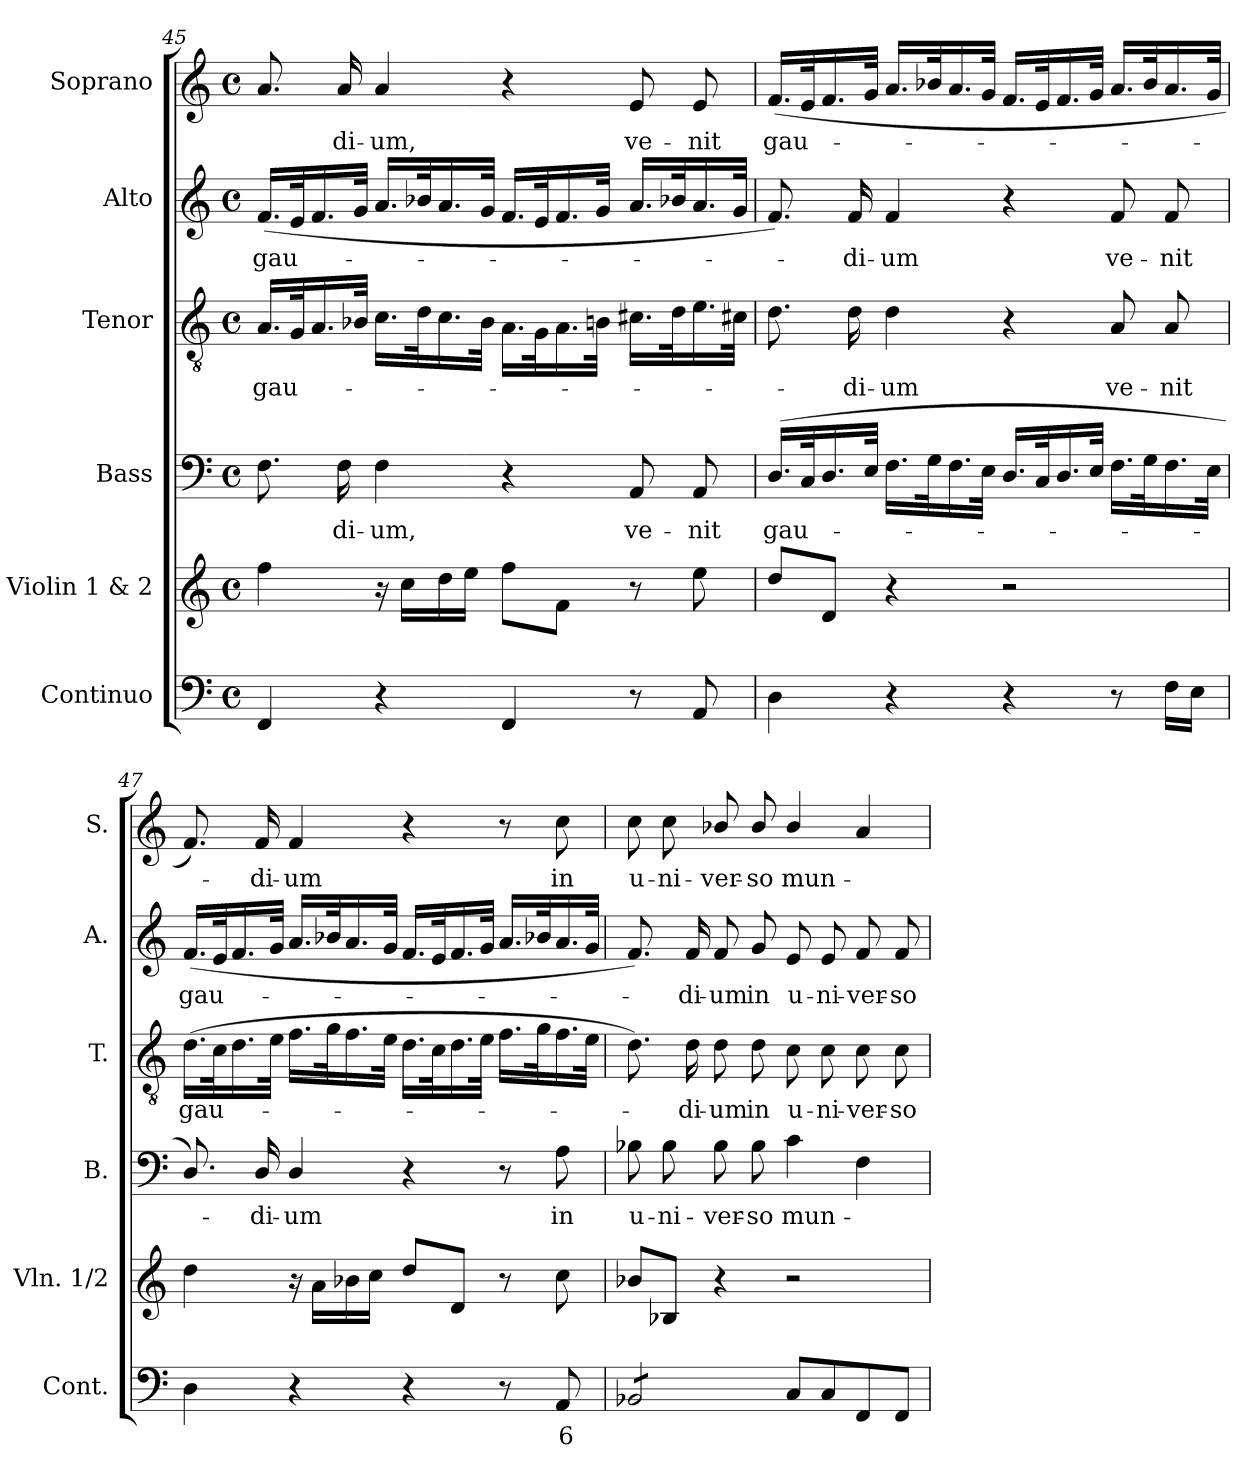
**kern	**text	**kern	**kern	**text	**kern	**text	**kern	**text	**kern	**text
*part6	*part6	*part5	*part4	*part4	*part3	*part3	*part2	*part2	*part1	*part1
*staff6	*staff6	*staff5	*staff4	*staff4	*staff3	*staff3	*staff2	*staff2	*staff1	*staff1
*I"Continuo	*	*I"Violin 1 & 2	*I"Bass	*	*I"Tenor	*	*I"Alto	*	*I"Soprano	*
*I'Cont.	*	*I'Vln. 1/2	*I'B.	*	*I'T.	*	*I'A.	*	*I'S.	*
!!LO:LB:g=z
*clefF4	*	*clefG2	*clefF4	*	*clefGv2	*	*clefG2	*	*clefG2	*
*	*	*	*	*	*ITrd7c12	*	*	*	*	*
*k[]	*	*k[]	*k[]	*	*k[]	*	*k[]	*	*k[]	*
*C:	*	*C:	*C:	*	*C:	*	*C:	*	*C:	*
*M4/4	*	*M4/4	*M4/4	*	*M4/4	*	*M4/4	*	*M4/4	*
*met(c)	*	*met(c)	*met(c)	*	*met(c)	*	*met(c)	*	*met(c)	*
=45	=45	=45	=45	=45	=45	=45	=45	=45	=45	=45
!	!	!	!	!	!	!LO:LY:b:color=#000000	!	!	!	!
!	!	!	!	!	!	!	!	!LO:LY:b:color=#000000	!	!
4FFi/	.	4ffi\	8.Fi\	.	16.AAi/LL	gau-	(16.fi/LL	gau-	8.ai/	.
.	.	.	.	.	32GGi/k	.	32ei/k	.	.	.
.	.	.	.	.	16.AAi/	.	16.fi/	.	.	.
!	!	!	!	!LO:LY:b:color=#000000	!	!	!	!	!	!
!	!	!	!	!	!	!	!	!	!	!LO:LY:b:color=#000000
.	.	.	16Fi\	-di-	.	.	.	.	16ai/	-di-
.	.	.	.	.	32BB-i/JJk	.	32gi/JJk	.	.	.
!	!	!	!	!LO:LY:b:color=#000000	!	!	!	!	!	!
!	!	!	!	!	!	!	!	!	!	!LO:LY:b:color=#000000
4r	.	16r	4Fi\	-um,	16.Ci\LL	.	16.ai/LL	.	4ai/	-um,
.	.	16cci\LL	.	.	.	.	.	.	.	.
.	.	.	.	.	32Di\k	.	32b-Xi/k	.	.	.
.	.	16ddi\	.	.	16.Ci\	.	16.ai/	.	.	.
.	.	16eei\JJ	.	.	.	.	.	.	.	.
.	.	.	.	.	32BB-i\JJk	.	32gi/JJk	.	.	.
4FFi/	.	8ffi\L	4r	.	16.AAi\LL	.	16.fi/LL	.	4r	.
.	.	.	.	.	32GGi\k	.	32ei/k	.	.	.
.	.	8fi\J	.	.	16.AAi\	.	16.fi/	.	.	.
.	.	.	.	.	32BBi\JJk	.	32gi/JJk	.	.	.
!	!	!	!	!LO:LY:b:color=#000000	!	!	!	!	!	!
!	!	!	!	!	!	!	!	!	!	!LO:LY:b:color=#000000
8r	.	8r	8AAi/	ve-	16.C#Xi\LL	.	16.ai/LL	.	8ei/	ve-
.	.	.	.	.	32Di\k	.	32b-Xi/k	.	.	.
!	!	!	!	!LO:LY:b:color=#000000	!	!	!	!	!	!
!	!	!	!	!	!	!	!	!	!	!LO:LY:b:color=#000000
8AAi/	.	8eei\	8AAi/	-nit	16.Ei\	.	16.ai/	.	8ei/	-nit
.	.	.	.	.	32C#Xi\JJk	.	32gi/JJk	.	.	.
=46	=46	=46	=46	=46	=46	=46	=46	=46	=46	=46
!	!	!	!	!LO:LY:b:color=#000000	!	!	!	!	!	!
!	!	!	!	!	!	!	!	!	!	!LO:LY:b:color=#000000
4Di\	.	8ddi/L	(16.Di/LL	gau-	8.Di\	.	8.fi/)	.	(16.fi/LL	gau-
.	.	.	32Ci/k	.	.	.	.	.	32ei/k	.
.	.	8di/J	16.Di/	.	.	.	.	.	16.fi/	.
!	!	!	!	!	!	!LO:LY:b:color=#000000	!	!	!	!
!	!	!	!	!	!	!	!	!LO:LY:b:color=#000000	!	!
.	.	.	.	.	16Di\	-di-	16fi/	-di-	.	.
.	.	.	32Ei/JJk	.	.	.	.	.	32gi/JJk	.
!	!	!	!	!	!	!LO:LY:b:color=#000000	!	!	!	!
!	!	!	!	!	!	!	!	!LO:LY:b:color=#000000	!	!
4r	.	4r	16.Fi\LL	.	4Di\	-um	4fi/	-um	16.ai/LL	.
.	.	.	32Gi\k	.	.	.	.	.	32b-i/k	.
.	.	.	16.Fi\	.	.	.	.	.	16.ai/	.
.	.	.	32Ei\JJk	.	.	.	.	.	32gi/JJk	.
4r	.	2r	16.Di/LL	.	4r	.	4r	.	16.fi/LL	.
.	.	.	32Ci/k	.	.	.	.	.	32ei/k	.
.	.	.	16.Di/	.	.	.	.	.	16.fi/	.
.	.	.	32Ei/JJk	.	.	.	.	.	32gi/JJk	.
!	!	!	!	!	!	!LO:LY:b:color=#000000	!	!	!	!
!	!	!	!	!	!	!	!	!LO:LY:b:color=#000000	!	!
8r	.	.	16.Fi\LL	.	8AAi/	ve-	8fi/	ve-	16.ai/LL	.
.	.	.	32Gi\k	.	.	.	.	.	32b-i/k	.
!	!	!	!	!	!	!LO:LY:b:color=#000000	!	!	!	!
!	!	!	!	!	!	!	!	!LO:LY:b:color=#000000	!	!
16Fi\LL	.	.	16.Fi\	.	8AAi/	-nit	8fi/	-nit	16.ai/	.
16Ei\JJ	.	.	.	.	.	.	.	.	.	.
.	.	.	32Ei\JJk	.	.	.	.	.	32gi/JJk	.
=47	=47	=47	=47	=47	=47	=47	=47	=47	=47	=47
!	!	!	!	!	!	!LO:LY:b:color=#000000	!	!	!	!
!	!	!	!	!	!	!	!	!LO:LY:b:color=#000000	!	!
4Di\	.	4ddi\	8.Di/)	.	(16.Di\LL	gau-	(16.fi/LL	gau-	8.fi/)	.
.	.	.	.	.	32Ci\k	.	32ei/k	.	.	.
.	.	.	.	.	16.Di\	.	16.fi/	.	.	.
!	!	!	!	!LO:LY:b:color=#000000	!	!	!	!	!	!
!	!	!	!	!	!	!	!	!	!	!LO:LY:b:color=#000000
.	.	.	16Di/	-di-	.	.	.	.	16fi/	-di-
.	.	.	.	.	32Ei\JJk	.	32gi/JJk	.	.	.
!	!	!	!	!LO:LY:b:color=#000000	!	!	!	!	!	!
!	!	!	!	!	!	!	!	!	!	!LO:LY:b:color=#000000
4r	.	16r	4Di/	-um	16.Fi\LL	.	16.ai/LL	.	4fi/	-um
.	.	16ai\LL	.	.	.	.	.	.	.	.
.	.	.	.	.	32Gi\k	.	32b-Xi/k	.	.	.
.	.	16b-i\	.	.	16.Fi\	.	16.ai/	.	.	.
.	.	16cci\JJ	.	.	.	.	.	.	.	.
.	.	.	.	.	32Ei\JJk	.	32gi/JJk	.	.	.
4r	.	8ddi/L	4r	.	16.Di\LL	.	16.fi/LL	.	4r	.
.	.	.	.	.	32Ci\k	.	32ei/k	.	.	.
.	.	8di/J	.	.	16.Di\	.	16.fi/	.	.	.
.	.	.	.	.	32Ei\JJk	.	32gi/JJk	.	.	.
8r	.	8r	8r	.	16.Fi\LL	.	16.ai/LL	.	8r	.
.	.	.	.	.	32Gi\k	.	32b-Xi/k	.	.	.
!	!LO:LY:b:color=#000000	!	!	!	!	!	!	!	!	!
!	!	!	!	!LO:LY:b:color=#000000	!	!	!	!	!	!
!	!	!	!	!	!	!	!	!	!	!LO:LY:b:color=#000000
8AAi/	6	8cci\	8Ai\	in	16.Fi\	.	16.ai/	.	8cci\	in
.	.	.	.	.	32Ei\JJk	.	32gi/JJk	.	.	.
!!LO:LB:g=z
=48	=48	=48	=48	=48	=48	=48	=48	=48	=48	=48
!	!	!	!	!LO:LY:b:color=#000000	!	!	!	!	!	!
!	!	!	!	!	!	!	!	!	!	!LO:LY:b:color=#000000
*tremolo	*	*	*	*	*	*	*	*	*	*
8BB-Xi/L	.	8b-Xi/L	8B-Xi\	u-	8.Di\)	.	8.fi/)	.	8cci\	u-
!	!	!	!	!LO:LY:b:color=#000000	!	!	!	!	!	!
!	!	!	!	!	!	!	!	!	!	!LO:LY:b:color=#000000
8BB-Xi/	.	8B-Xi/J	8B-i\	-ni-	.	.	.	.	8cci\	-ni-
!	!	!	!	!	!	!LO:LY:b:color=#000000	!	!	!	!
!	!	!	!	!	!	!	!	!LO:LY:b:color=#000000	!	!
.	.	.	.	.	16Di\	-di-	16fi/	-di-	.	.
!	!	!	!	!LO:LY:b:color=#000000	!	!	!	!	!	!
!	!	!	!	!	!	!LO:LY:b:color=#000000	!	!	!	!
!	!	!	!	!	!	!	!	!LO:LY:b:color=#000000	!	!
!	!	!	!	!	!	!	!	!	!	!LO:LY:b:color=#000000
8BB-Xi/	.	4r	8B-i\	-ver-	8Di\	-um	8fi/	-um	8b-Xi/	-ver-
!	!	!	!	!LO:LY:b:color=#000000	!	!	!	!	!	!
!	!	!	!	!	!	!LO:LY:b:color=#000000	!	!	!	!
!	!	!	!	!	!	!	!	!LO:LY:b:color=#000000	!	!
!	!	!	!	!	!	!	!	!	!	!LO:LY:b:color=#000000
8BB-Xi/J	.	.	8B-i\	-so	8Di\	in	8gi/	in	8b-i/	-so
*Xtremolo	*	*	*	*	*	*	*	*	*	*
!	!	!	!	!LO:LY:b:color=#000000	!	!	!	!	!	!
!	!	!	!	!	!	!LO:LY:b:color=#000000	!	!	!	!
!	!	!	!	!	!	!	!	!LO:LY:b:color=#000000	!	!
!	!	!	!	!	!	!	!	!	!	!LO:LY:b:color=#000000
8Ci/L	.	2r	4ci\	mun-	8Ci\	u-	8ei/	u-	4b-i/	mun-
!	!	!	!	!	!	!LO:LY:b:color=#000000	!	!	!	!
!	!	!	!	!	!	!	!	!LO:LY:b:color=#000000	!	!
8Ci/	.	.	.	.	8Ci\	-ni-	8ei/	-ni-	.	.
!	!	!	!	!	!	!LO:LY:b:color=#000000	!	!	!	!
!	!	!	!	!	!	!	!	!LO:LY:b:color=#000000	!	!
8FFi/	.	.	4Fi\	.	8Ci\	-ver-	8fi/	-ver-	4ai/	.
!	!	!	!	!	!	!LO:LY:b:color=#000000	!	!	!	!
!	!	!	!	!	!	!	!	!LO:LY:b:color=#000000	!	!
8FFi/J	.	.	.	.	8Ci\	-so	8fi/	-so	.	.
=	=	=	=	=	=	=	=	=	=	=
*-	*-	*-	*-	*-	*-	*-	*-	*-	*-	*-
